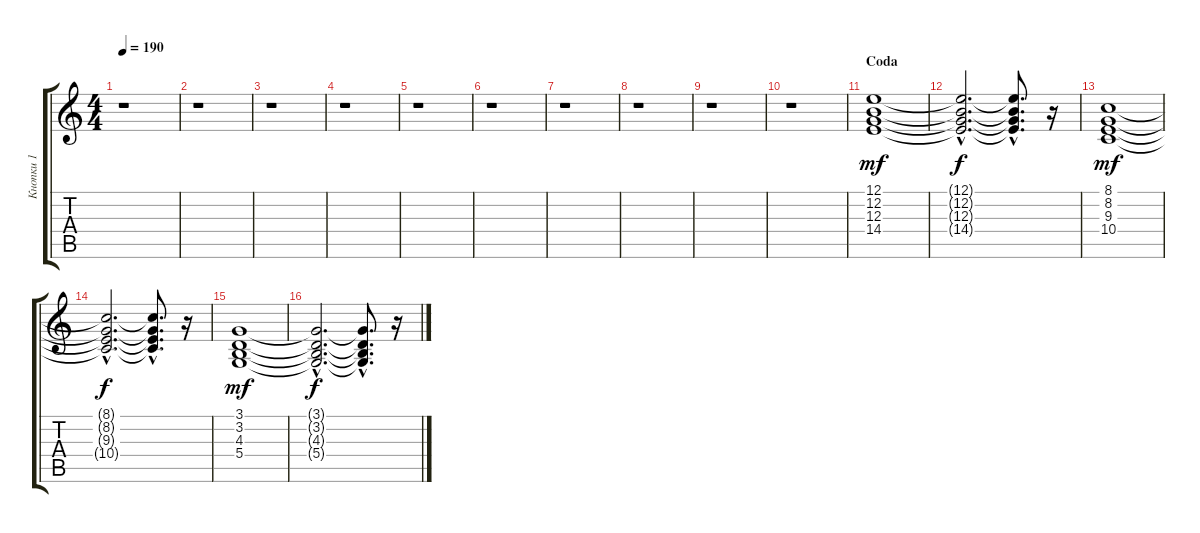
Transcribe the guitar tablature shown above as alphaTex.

\track ("Кнопки 1" "Кнопки 1") {instrument stringensemble2}
\staff {score tabs}
\tuning (E4 B3 G3 D3 A2 E2) {hide}
\ts (4 4)
\tempo 190
\clef g2
\ks c
r.1{dy f} |
r.1 |
r.1 |
r.1 |
r.1 |
r.1 |
r.1 |
r.1 |
r.1 |
r.1 |
\section ("" "Coda")
(12.1 12.2 12.3 14.4).1{dy mf} |
(12.1{hac t} 12.2{hac t} 12.3{hac t} 14.4{hac t}).2{d dy f} (12.1{hac t} 12.2{hac t} 12.3{hac t} 14.4{hac t}).8{d} r.16 |
(8.1 8.2 9.3 10.4).1{dy mf} |
(8.1{hac t} 8.2{hac t} 9.3{hac t} 10.4{hac t}).2{d dy f} (8.1{hac t} 8.2{hac t} 9.3{hac t} 10.4{hac t}).8{d} r.16 |
(3.1 3.2 4.3 5.4).1{dy mf} |
(3.1{hac t} 3.2{hac t} 4.3{hac t} 5.4{hac t}).2{d dy f} (3.1{hac t} 3.2{hac t} 4.3{hac t} 5.4{hac t}).8{d} r.16
